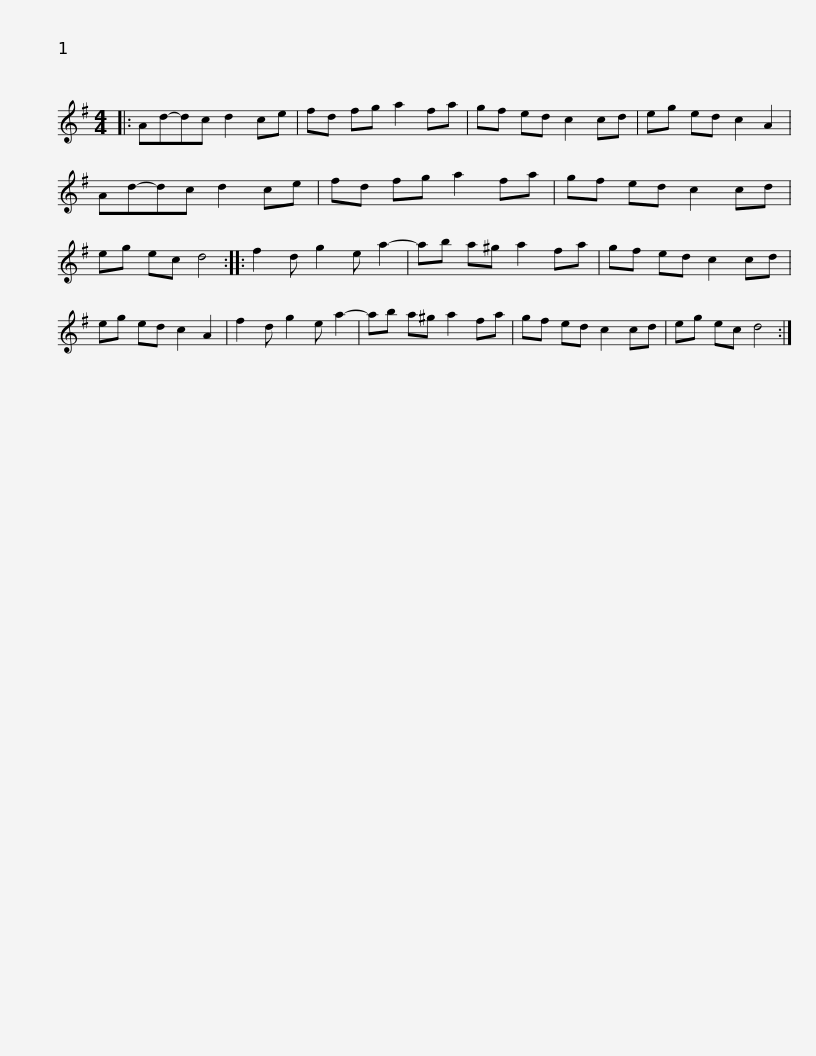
X:1
L:1/8
M:4/4
I:linebreak $
K:G
V:1 treble
V:1
|: Ad-dc d2 ce | fd fg a2 fa | gf ed c2 cd | eg ed c2 A2 | Ad-dc d2 ce | %5
 fd fg a2 fa |$ gf ed c2 cd | eg ec d4 :: f2 d g2 e a2- | ab a^g a2 fa | %10
 gf ed c2 cd | eg ed c2 A2 |$ f2 d g2 e a2- | ab a^g a2 fa | gf ed c2 cd | %15
 eg ec d4 :| %16
